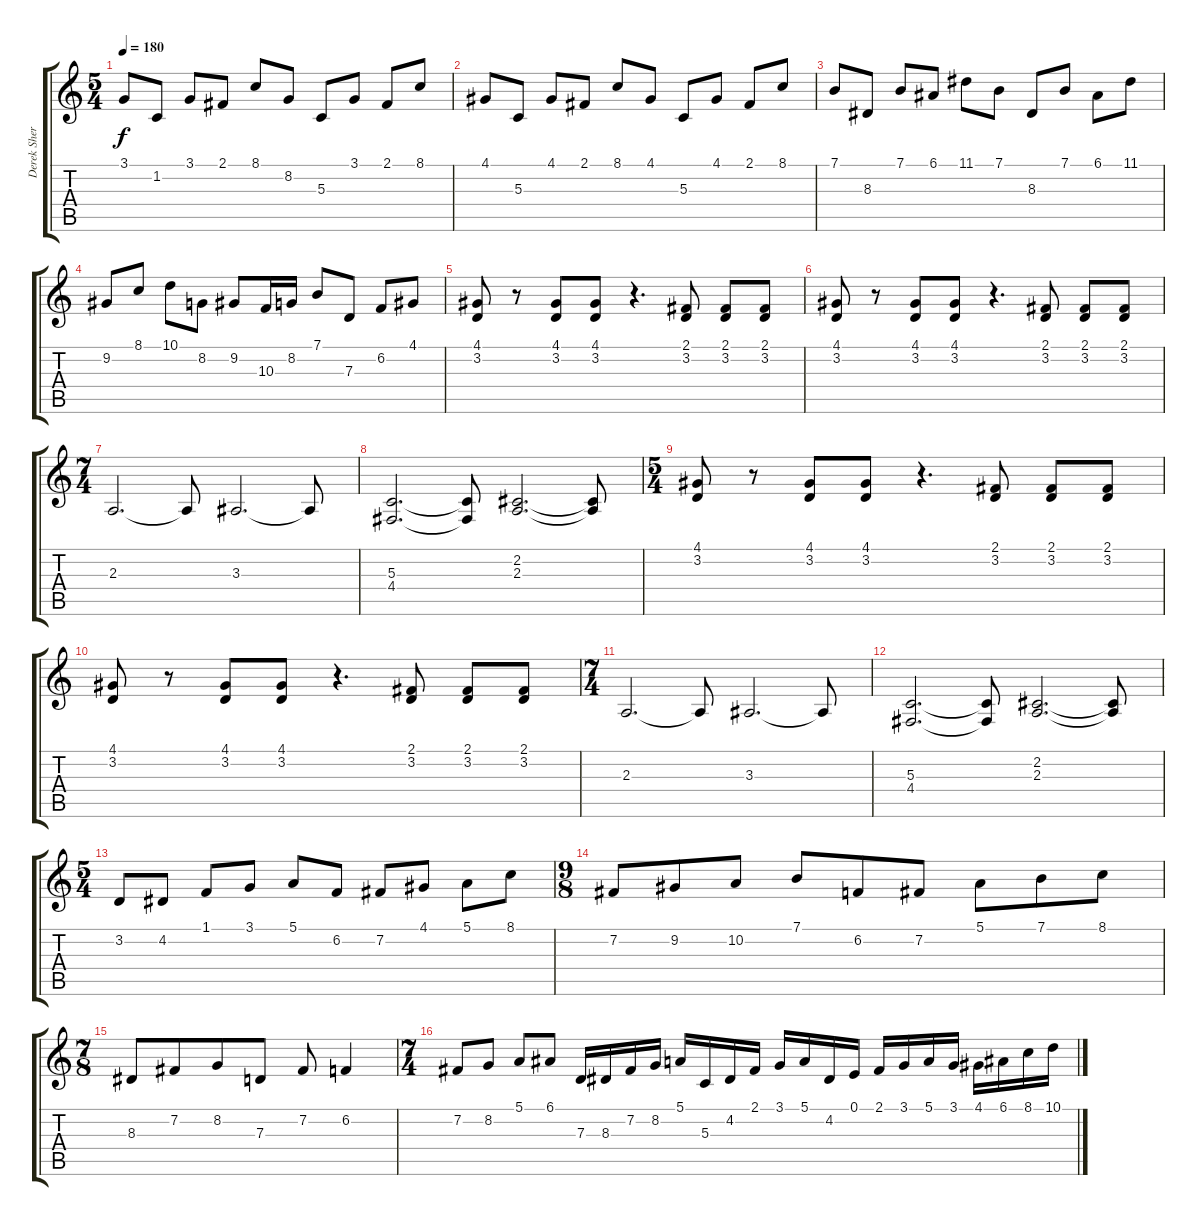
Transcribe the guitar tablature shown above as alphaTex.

\track ("Derek Sherinian" "Derek Sher") {instrument rockorgan}
\staff {score tabs}
\tuning (E4 B3 G3 D3 A2 E2) {hide}
\ts (5 4)
\tempo 180
\clef g2
\ks c
3.1.8{dy f} 1.2.8 3.1.8 2.1.8 8.1.8 8.2.8 5.3.8 3.1.8 2.1.8 8.1.8 |
4.1.8 5.3.8 4.1.8 2.1.8 8.1.8 4.1.8 5.3.8 4.1.8 2.1.8 8.1.8 |
7.1.8 8.3.8 7.1.8 6.1.8 11.1.8 7.1.8 8.3.8 7.1.8 6.1.8 11.1.8 |
9.2.8 8.1.8 10.1.8 8.2.8 9.2.8 10.3.16 8.2.16 7.1.8 7.3.8 6.2.8 4.1.8 |
(4.1 3.2).8 r.8 (4.1 3.2).8 (4.1 3.2).8 r.4{d} (2.1 3.2).8 (2.1 3.2).8 (2.1 3.2).8 |
(4.1 3.2).8 r.8 (4.1 3.2).8 (4.1 3.2).8 r.4{d} (2.1 3.2).8 (2.1 3.2).8 (2.1 3.2).8 |
\ts (7 4)
2.3.2{d} 2.3{t}.8 3.3.2{d} 3.3{t}.8 |
(5.3 4.4).2{d} (5.3{t} 4.4{t}).8 (2.2 2.3).2{d} (2.2{t} 2.3{t}).8 |
\ts (5 4)
(4.1 3.2).8 r.8 (4.1 3.2).8 (4.1 3.2).8 r.4{d} (2.1 3.2).8 (2.1 3.2).8 (2.1 3.2).8 |
(4.1 3.2).8 r.8 (4.1 3.2).8 (4.1 3.2).8 r.4{d} (2.1 3.2).8 (2.1 3.2).8 (2.1 3.2).8 |
\ts (7 4)
2.3.2{d} 2.3{t}.8 3.3.2{d} 3.3{t}.8 |
(5.3 4.4).2{d} (5.3{t} 4.4{t}).8 (2.2 2.3).2{d} (2.2{t} 2.3{t}).8 |
\ts (5 4)
3.2.8 4.2.8 1.1.8 3.1.8 5.1.8 6.2.8 7.2.8 4.1.8 5.1.8 8.1.8 |
\ts (9 8)
7.2.8 9.2.8 10.2.8 7.1.8 6.2.8 7.2.8 5.1.8 7.1.8 8.1.8 |
\ts (7 8)
8.3.8 7.2.8 8.2.8 7.3.8 7.2.8 6.2.4 |
\ts (7 4)
7.2.8 8.2.8 5.1.8 6.1.8 7.3.16 8.3.16 7.2.16 8.2.16 5.1.16 5.3.16 4.2.16 2.1.16 3.1.16 5.1.16 4.2.16 0.1.16 2.1.16 3.1.16 5.1.16 3.1.16 4.1.16 6.1.16 8.1.16 10.1.16
